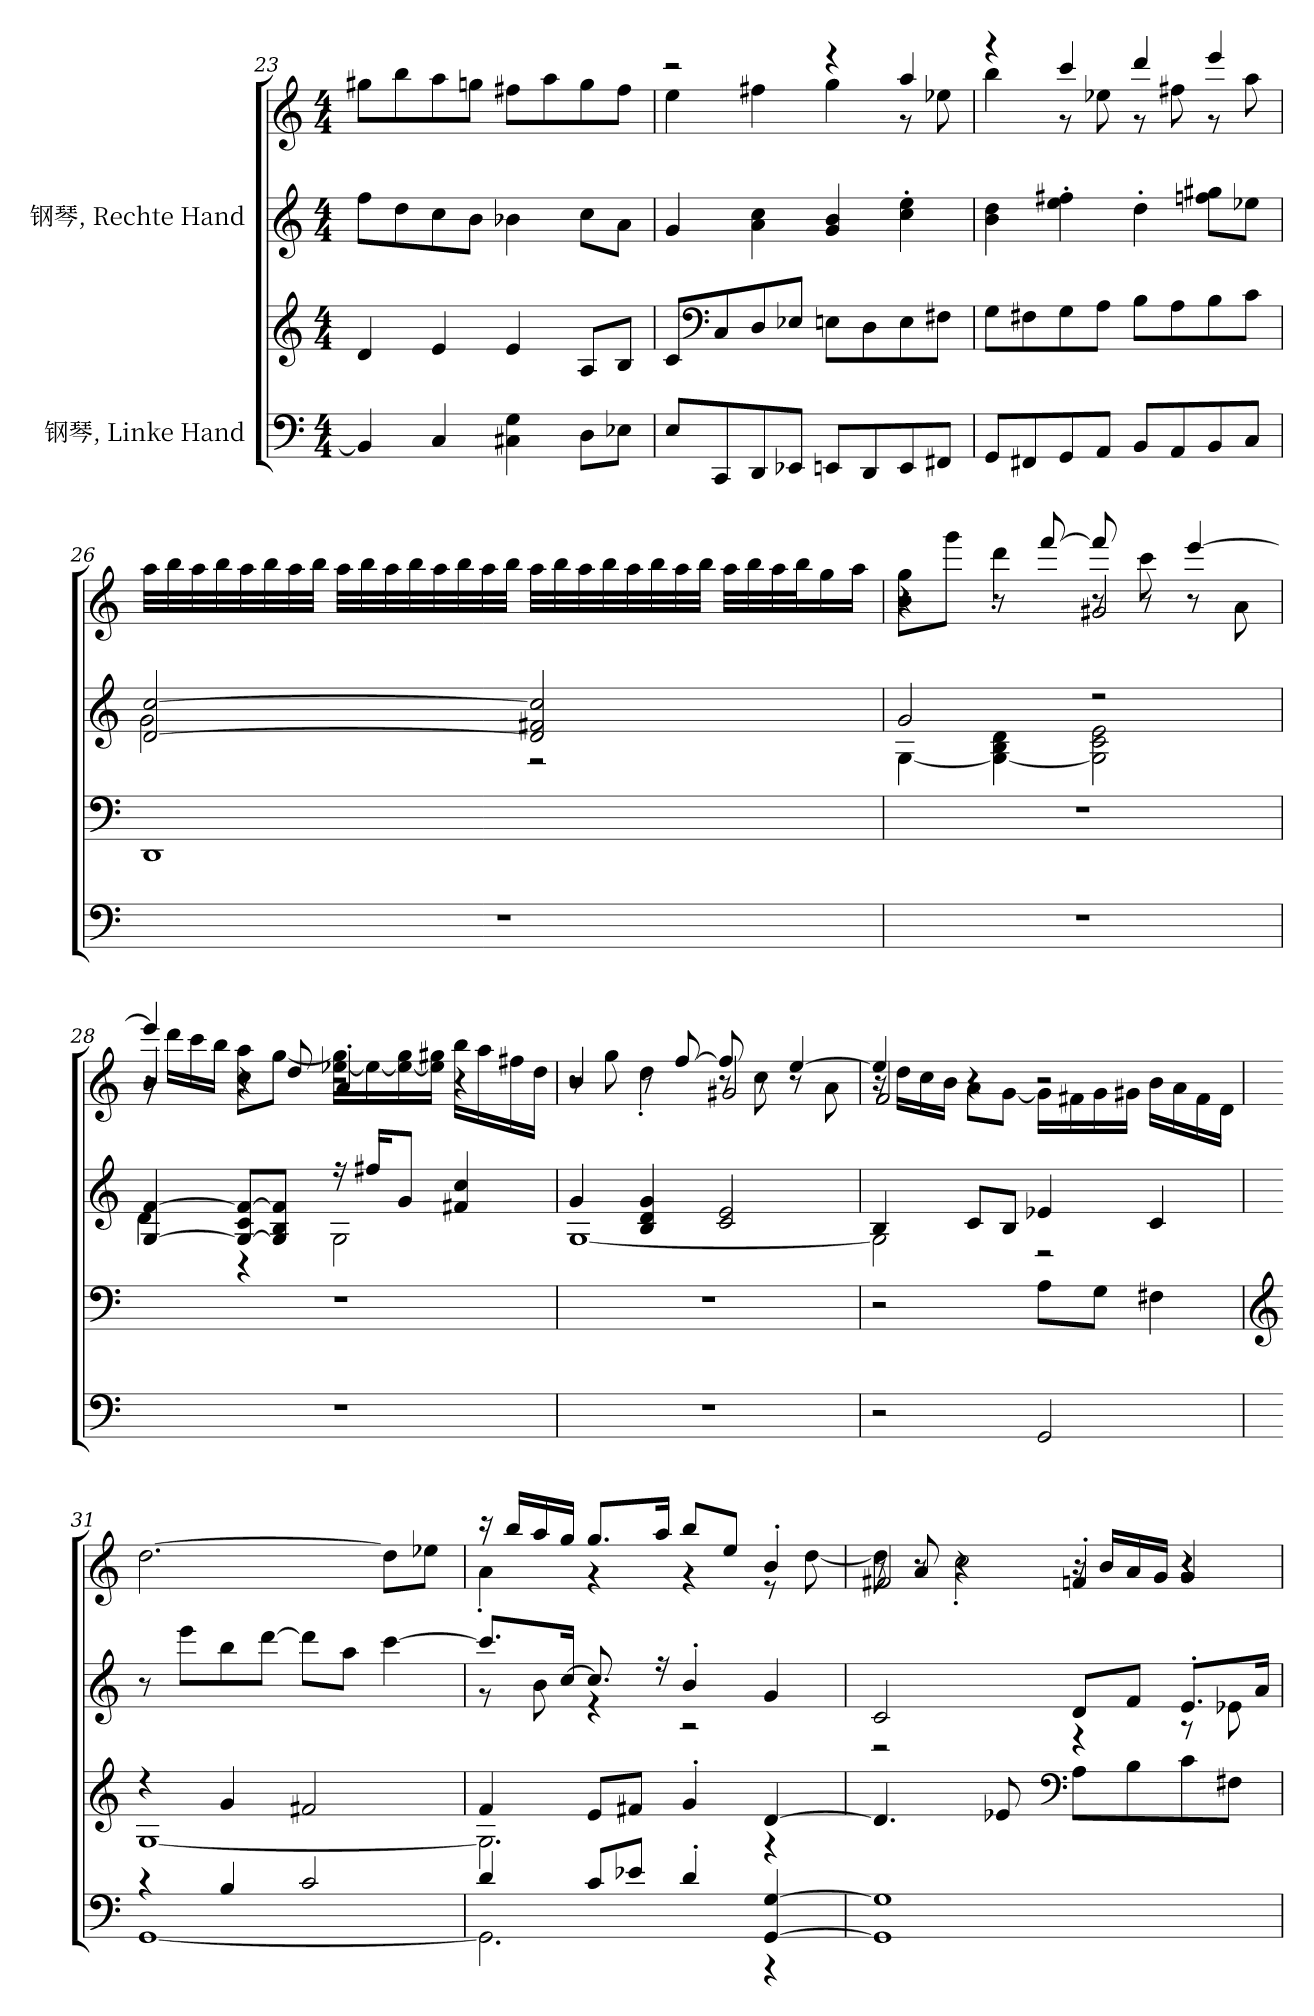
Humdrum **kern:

**kern	**kern	**kern	**kern
*part2	*part2	*part1	*part1
*staff4	*staff3	*staff2	*staff1
*I"钢琴, Linke Hand	*	*I"钢琴, Rechte Hand	*
*clefF4	*clefG2	*clefG2	*clefG2
*k[]	*k[]	*k[]	*k[]
*M4/4	*M4/4	*M4/4	*M4/4
=23	=23	=23	=23
4BB/]	4d/	8ff\L	8gg#X\L
.	.	8dd\	8bb\
4C/	4e/	8cc\	8aa\
.	.	8b\J	8ggn\J
4C#X\ 4G\	4e/	4b-X\	8ff#X\L
.	.	.	8aa\
8D\L	8A/L	8cc\L	8gg\
8E-X\J	8B/J	8a\J	8ff#\J
!!LO:LB:g=z
=24	=24	=24	=24
*	*	*	*^
8E/L	8c/L	4g/	2r	4ee\
*	*clefF4	*	*	*
8CC/	8C/	.	.	.
8DD/	8D/	4a\ 4cc\	.	4ff#X\
8EE-X/J	8E-X/J	.	.	.
8EEn/L	8En\L	4g/ 4b/	4r	4gg\
8DD/	8D\	.	.	.
8EE/	8E\	4cc\' 4ee\'	4aa/	8r
8FF#X/J	8F#X\J	.	.	8ee-X\
=25	=25	=25	=25	=25
8GG/L	8G\L	4b\ 4dd\	4r	4bb\
8FF#X/	8F#X\	.	.	.
8GG/	8G\	4ee\' 4ff#X\'	4ccc/	8r
8AA/J	8A\J	.	.	8ee-X\
8BB/L	8B\L	4dd'\	4ddd/	8r
8AA/	8A\	.	.	8ff#X\
8BB/	8B\	8ffn\ 8gg#X\L	4eee/	8r
8C/J	8c\J	8ee-X\J	.	8aa\
*	*	*	*v	*v
!!LO:LB:g=z
=26	=26	=26	=26
*	*	*^	*
1r	1DD	[2d/ [2cc/	2g\	32aa\LLL
.	.	.	.	32bb\
.	.	.	.	32aa\
.	.	.	.	32bb\
.	.	.	.	32aa\
.	.	.	.	32bb\
.	.	.	.	32aa\
.	.	.	.	32bb\JJJ
.	.	.	.	32aa\LLL
.	.	.	.	32bb\
.	.	.	.	32aa\
.	.	.	.	32bb\
.	.	.	.	32aa\
.	.	.	.	32bb\
.	.	.	.	32aa\
.	.	.	.	32bb\JJJ
.	.	2d/] 2f#X/ 2cc/]	2r	32aa\LLL
.	.	.	.	32bb\
.	.	.	.	32aa\
.	.	.	.	32bb\
.	.	.	.	32aa\
.	.	.	.	32bb\
.	.	.	.	32aa\
.	.	.	.	32bb\JJJ
.	.	.	.	32aa\LLL
.	.	.	.	32bb\
.	.	.	.	32aa\
.	.	.	.	32bb\J
.	.	.	.	16gg\
.	.	.	.	16aa\JJ
!!LO:PB:g=z
=27	=27	=27	=27	=27
*	*	*	*	*^
*	*	*	*	*	*^
1r	1r	2g/	[4G\	4r	8b\ 8gg\L	2r
.	.	.	.	.	8ggg\J	.
.	.	.	4G\_ 4B\ 4d\	8r	4ddd'\	.
.	.	.	.	[8fff/	.	.
.	.	2r	2G\] 2c\ 2e\	8fff/]	8r	2g#X/
.	.	.	.	8r	8ccc\	.
.	.	.	.	[4eee/	8r	.
.	.	.	.	.	8a\	.
=28	=28	=28	=28	=28	=28	=28
1r	1r	[4G/ [4f/	4d\	4eee/]	16r	4b/
.	.	.	.	.	16ddd\LL	.
.	.	.	.	.	16ccc\	.
.	.	.	.	.	16bb\JJ	.
.	.	8G/_ 8c/ 8f/_L	4r	4r	8cc\ 8aa\L	8r
.	.	8G/] 8B/ 8f/]J	.	.	[8gg\J	8dd/
.	.	16r	2G\	2r	[16ee-X\ 16gg\]LL	4a'/
.	.	16ff#X/KL	.	.	16ee-\_	.
.	.	8g/J	.	.	16ee-\_ 16gg\	.
.	.	.	.	.	16ee-\] 16gg#X\JJ	.
.	.	4f#X/ 4cc/	.	.	16bb\LL	4r
.	.	.	.	.	16aa\	.
.	.	.	.	.	16ff#X\	.
.	.	.	.	.	16dd\JJ	.
!!LO:LB:g=z	!!	!!
=29	=29	=29	=29	=29	=29	=29
1r	1r	4g/	[1G	4b/	8r	2r
.	.	.	.	.	8gg\	.
.	.	4B/ 4d/ 4g/	.	8r	4dd'\	.
.	.	.	.	[8ff/	.	.
.	.	2c/ 2e/	.	8ff/]	8r	2g#X/
.	.	.	.	8r	8cc\	.
.	.	.	.	[4ee/	8r	.
.	.	.	.	.	8a\	.
=30	=30	=30	=30	=30	=30	=30
2r	2r	4B/	2G\]	4ee/]	16r	2f/
.	.	.	.	.	16dd\LL	.
.	.	.	.	.	16cc\	.
.	.	.	.	.	16b\JJ	.
.	.	8c/L	.	4r	8a\L	.
.	.	8B/J	.	.	[8g\J	.
2GG/	8A\L	4e-X/	2r	2r	16g\LL]	2r
.	.	.	.	.	16f#X\	.
.	8G\J	.	.	.	16g\	.
.	.	.	.	.	16g#X\JJ	.
.	4F#X\	4c/	.	.	16b\LL	.
.	.	.	.	.	16a\	.
.	.	.	.	.	16f#\	.
.	.	.	.	.	16d\JJ	.
*	*	*v	*v	*	*	*
*	*	*	*v	*v	*v
=31	=31	=31	=31
*	*clefG2	*	*
*^	*^	*	*
4r	[1GG	4r	[1G	8r	[2.dd\
.	.	.	.	8eee\L	.
4B/	.	4g/	.	8bb\	.
.	.	.	.	[8ddd\J	.
2c/	.	2f#X/	.	8ddd\L]	.
.	.	.	.	8aa\J	.
.	.	.	.	[4ccc\	8dd\L]
.	.	.	.	.	8ee-X\J
!!LO:LB:g=z
=32	=32	=32	=32	=32	=32
*	*	*	*	*^	*^
4d/	2.GG\]	4f/	2.G\]	8.ccc/L]	8r	16r	4a'\
.	.	.	.	.	.	16bb/LL	.
.	.	.	.	.	8b\	16aa/	.
.	.	.	.	[16cc/Jk	.	16gg/JJ	.
8c/L	.	8e/L	.	8.cc/]	4r	8.gg/L	4r
8e-X/J	.	8f#X/J	.	.	.	.	.
.	.	.	.	16r	.	16aa/Jk	.
4d'/	.	4g'/	.	4b'/	2r	8bb/L	4r
.	.	.	.	.	.	8ee/J	.
[4GG/ [4G/	4r	[4d/	4r	4g/	.	4b'/	8r
.	.	.	.	.	.	.	[8dd\
*v	*v	*	*	*	*	*	*
*	*v	*v	*	*	*	*
=33	=33	=33	=33	=33	=33
*	*	*	*	*	*^
1GG] 1G]	4.d/]	2c/	2r	8r	8dd\]	2f#X/
.	.	.	.	8a/	8r	.
.	.	.	.	4r	2cc'\	.
.	8e-X/	.	.	.	.	.
*	*clefF4	*	*	*	*	*
.	8A\L	8d/L	4r	16r	.	4fn'/
.	.	.	.	16b/LL	.	.
.	8B\	8f/J	.	16a/	.	.
.	.	.	.	16g/JJ	.	.
.	8c\	8.e'/L	8r	4g/	4r	4r
.	8F#X\J	.	8e-X\	.	.	.
.	.	16a/Jk	.	.	.	.
*	*	*v	*v	*	*	*
*	*	*	*v	*v	*v
=	=	=	=
*-	*-	*-	*-
